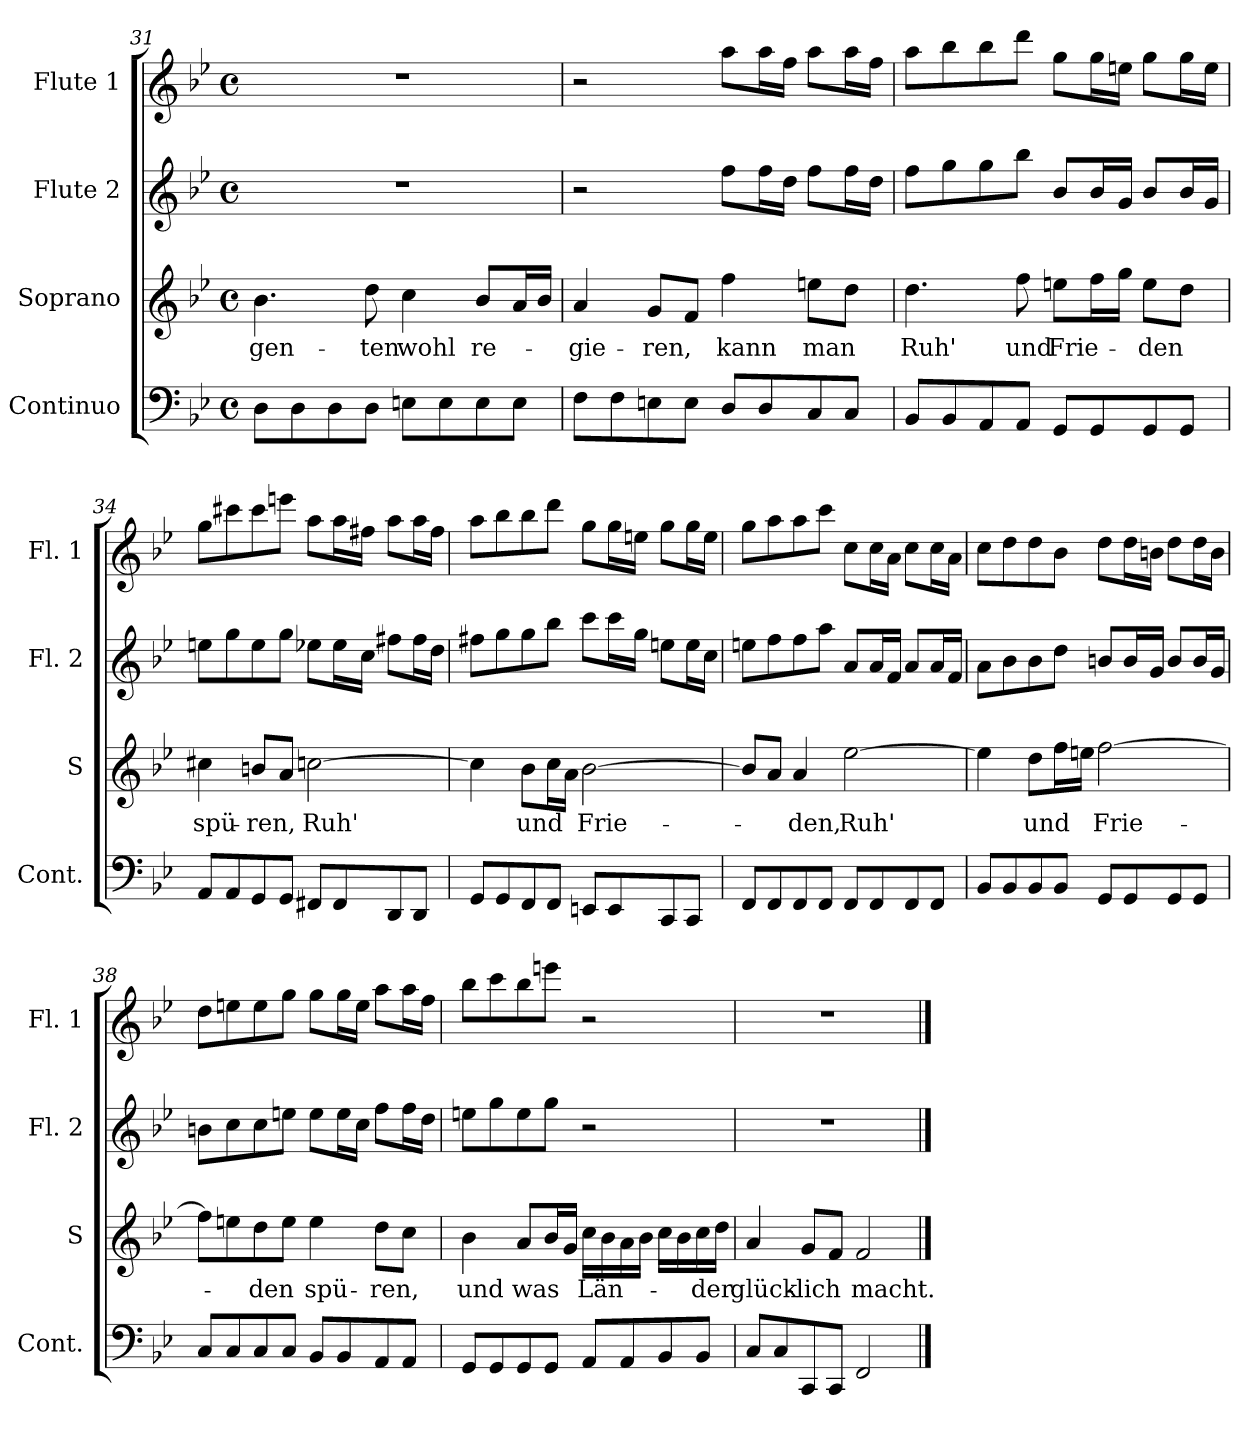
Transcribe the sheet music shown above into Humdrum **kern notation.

**kern	**kern	**text	**kern	**kern
*part4	*part3	*part3	*part2	*part1
*staff4	*staff3	*staff3	*staff2	*staff1
*I"Continuo	*I"Soprano	*	*I"Flute 2	*I"Flute 1
*I'Cont.	*I'S	*	*I'Fl. 2	*I'Fl. 1
!!LO:LB:g=z
*clefF4	*clefG2	*	*clefG2	*clefG2
*k[b-e-]	*k[b-e-]	*	*k[b-e-]	*k[b-e-]
*B-:	*B-:	*	*B-:	*B-:
*M4/4	*M4/4	*	*M4/4	*M4/4
*met(c)	*met(c)	*	*met(c)	*met(c)
=31	=31	=31	=31	=31
!	!	!LO:LY:b	!	!
8D\L	4.b-\	-gen-	1r	1r
8D\	.	.	.	.
8D\	.	.	.	.
!	!	!LO:LY:b	!	!
8D\J	8dd\	-ten	.	.
!	!	!LO:LY:b	!	!
8En\L	4cc\	wohl	.	.
8E\	.	.	.	.
!	!	!LO:LY:b	!	!
8E\	8b-/L	re-	.	.
8E\J	16a/L	.	.	.
.	16b-/JJ	.	.	.
!!LO:LB:g=z
=32	=32	=32	=32	=32
!	!	!LO:LY:b	!	!
8F\L	4a/	-gie-	2r	2r
8F\	.	.	.	.
!	!	!LO:LY:b	!	!
8En\	8g/L	-ren,	.	.
8E\J	8f/J	.	.	.
!	!	!LO:LY:b	!	!
8D/L	4ff\	kann	8ff\L	8aa\L
8D/	.	.	16ff\L	16aa\L
.	.	.	16dd\JJ	16ff\JJ
!	!	!LO:LY:b	!	!
8C/	8een\L	man	8ff\L	8aa\L
8C/J	8dd\J	.	16ff\L	16aa\L
.	.	.	16dd\JJ	16ff\JJ
=33	=33	=33	=33	=33
!	!	!LO:LY:b	!	!
8BB-/L	4.dd\	Ruh'	8ff\L	8aa\L
8BB-/	.	.	8gg\	8bb-\
8AA/	.	.	8gg\	8bb-\
!	!	!LO:LY:b	!	!
8AA/J	8ff\	und	8bb-\J	8ddd\J
!	!	!LO:LY:b	!	!
8GG/L	8een\L	Frie-	8b-/L	8gg\L
8GG/	16ff\L	.	16b-/L	16gg\L
.	16gg\JJ	.	16g/JJ	16een\JJ
!	!	!LO:LY:b	!	!
8GG/	8ee\L	-den	8b-/L	8gg\L
8GG/J	8dd\J	.	16b-/L	16gg\L
.	.	.	16g/JJ	16ee\JJ
=34	=34	=34	=34	=34
!	!	!LO:LY:b	!	!
8AA/L	4cc#X\	spü-	8een\L	8gg\L
8AA/	.	.	8gg\	8ccc#X\
!	!	!LO:LY:b	!	!
8GG/	8bn/L	-ren,	8ee\	8ccc#\
8GG/J	8a/J	.	8gg\J	8eeen\J
!	!	!LO:LY:b	!	!
8FF#X/L	[2ccn\	Ruh'	8ee-X\L	8aa\L
8FF#/	.	.	16ee-\L	16aa\L
.	.	.	16cc\JJ	16ff#X\JJ
8DD/	.	.	8ff#X\L	8aa\L
8DD/J	.	.	16ff#\L	16aa\L
.	.	.	16dd\JJ	16ff#\JJ
!!LO:PB:g=z
=35	=35	=35	=35	=35
8GG/L	4cc\]	.	8ff#X\L	8aa\L
8GG/	.	.	8gg\	8bb-\
!	!	!LO:LY:b	!	!
8FF/	8b-\L	und	8gg\	8bb-\
8FF/J	16cc\L	.	8bb-\J	8ddd\J
.	16a\JJ	.	.	.
!	!	!LO:LY:b	!	!
8EEn/L	[2b-\	Frie-	8ccc\L	8gg\L
8EE/	.	.	16ccc\L	16gg\L
.	.	.	16gg\JJ	16een\JJ
8CC/	.	.	8een\L	8gg\L
8CC/J	.	.	16ee\L	16gg\L
.	.	.	16cc\JJ	16ee\JJ
=36	=36	=36	=36	=36
8FF/L	8b-/L]	.	8een\L	8gg\L
8FF/	8a/J	.	8ff\	8aa\
!	!	!LO:LY:b	!	!
8FF/	4a/	-den,	8ff\	8aa\
8FF/J	.	.	8aa\J	8ccc\J
!	!	!LO:LY:b	!	!
8FF/L	[2ee-\	Ruh'	8a/L	8cc\L
8FF/	.	.	16a/L	16cc\L
.	.	.	16f/JJ	16a\JJ
8FF/	.	.	8a/L	8cc\L
8FF/J	.	.	16a/L	16cc\L
.	.	.	16f/JJ	16a\JJ
=37	=37	=37	=37	=37
8BB-/L	4ee-\]	.	8a\L	8cc\L
8BB-/	.	.	8b-\	8dd\
!	!	!LO:LY:b	!	!
8BB-/	8dd\L	und	8b-\	8dd\
8BB-/J	16ff\L	.	8dd\J	8b-\J
.	16een\JJ	.	.	.
!	!	!LO:LY:b	!	!
8GG/L	[2ff\	Frie-	8bn/L	8dd\L
8GG/	.	.	16b/L	16dd\L
.	.	.	16g/JJ	16bn\JJ
8GG/	.	.	8b/L	8dd\L
8GG/J	.	.	16b/L	16dd\L
.	.	.	16g/JJ	16b\JJ
!!LO:LB:g=z
=38	=38	=38	=38	=38
8C/L	8ff\L]	.	8bn\L	8dd\L
8C/	8een\	.	8cc\	8een\
!	!	!LO:LY:b	!	!
8C/	8dd\	-den	8cc\	8ee\
8C/J	8ee\J	.	8een\J	8gg\J
!	!	!LO:LY:b	!	!
8BB-/L	4ee\	spü-	8ee\L	8gg\L
8BB-/	.	.	16ee\L	16gg\L
.	.	.	16cc\JJ	16ee\JJ
!	!	!LO:LY:b	!	!
8AA/	8dd\L	-ren,	8ff\L	8aa\L
8AA/J	8cc\J	.	16ff\L	16aa\L
.	.	.	16dd\JJ	16ff\JJ
=39	=39	=39	=39	=39
!	!	!LO:LY:b	!	!
8GG/L	4b-\	und	8een\L	8bb-\L
8GG/	.	.	8gg\	8ccc\
!	!	!LO:LY:b	!	!
8GG/	8a/L	was	8ee\	8bb-\
8GG/J	16b-/L	.	8gg\J	8eeen\J
.	16g/JJ	.	.	.
!	!	!LO:LY:b	!	!
8AA/L	16cc\LL	Län-	2r	2r
.	16b-\	.	.	.
8AA/	16a\	.	.	.
.	16b-\JJ	.	.	.
8BB-/	16cc\LL	.	.	.
.	16b-\	.	.	.
!	!	!LO:LY:b	!	!
8BB-/J	16cc\	-der	.	.
.	16dd\JJ	.	.	.
=40	=40	=40	=40	=40
!	!	!LO:LY:b	!	!
8C/L	4a/	glück-	1r	1r
8C/	.	.	.	.
!	!	!LO:LY:b	!	!
8CC/	8g/L	-lich	.	.
8CC/J	8f/J	.	.	.
!	!	!LO:LY:b	!	!
2FF/	2f/	macht.	.	.
==	==	==	==	==
*-	*-	*-	*-	*-
